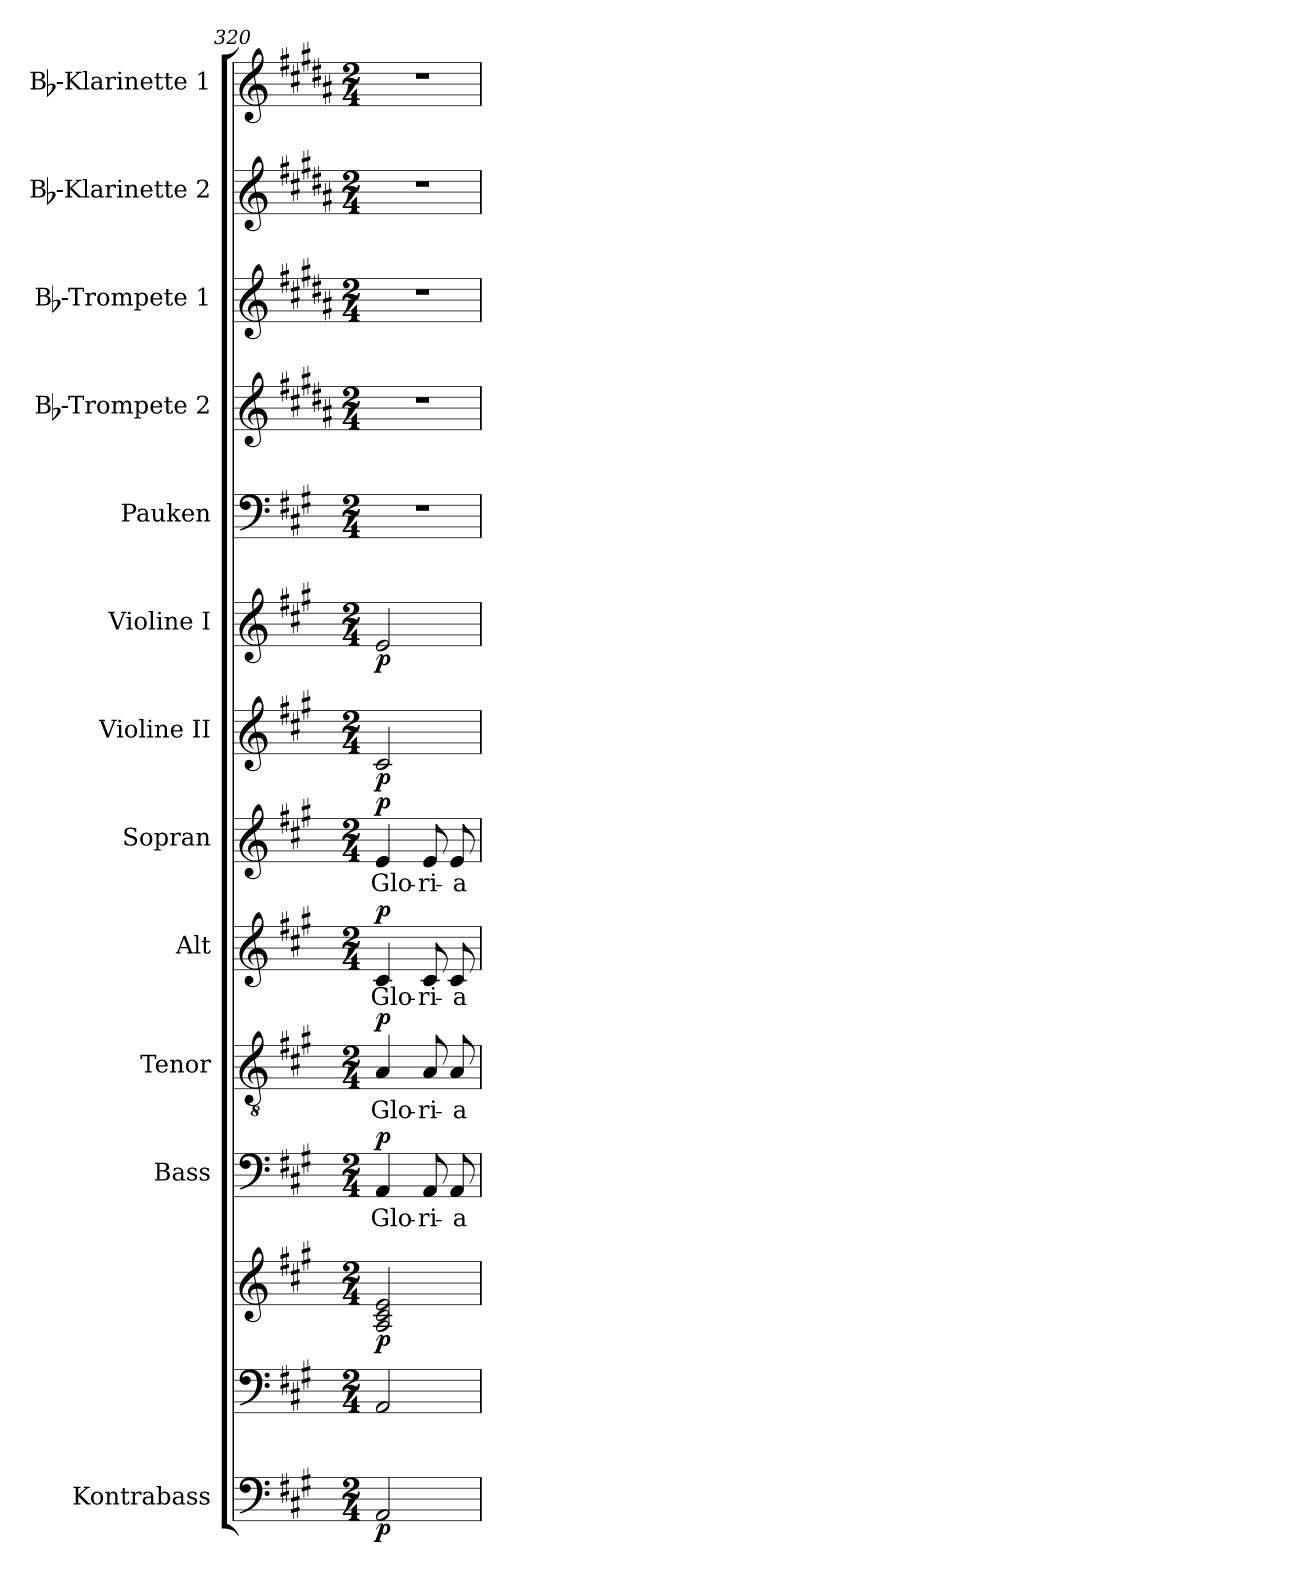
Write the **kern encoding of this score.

**kern	**dynam	**kern	**kern	**dynam	**kern	**text	**dynam	**kern	**text	**dynam	**kern	**text	**dynam	**kern	**text	**dynam	**kern	**dynam	**kern	**dynam	**kern	**kern	**kern	**kern	**kern
*part13	*part13	*part12	*part12	*part12	*part11	*part11	*part11	*part10	*part10	*part10	*part9	*part9	*part9	*part8	*part8	*part8	*part7	*part7	*part6	*part6	*part5	*part4	*part3	*part2	*part1
*staff14	*staff14	*staff13	*staff12	*staff12/13	*staff11	*staff11	*staff11	*staff10	*staff10	*staff10	*staff9	*staff9	*staff9	*staff8	*staff8	*staff8	*staff7	*staff7	*staff6	*staff6	*staff5	*staff4	*staff3	*staff2	*staff1
*I"Kontrabass	*	*	*	*	*I"Bass	*	*	*I"Tenor	*	*	*I"Alt	*	*	*I"Sopran	*	*	*I"Violine II	*	*I"Violine I	*	*I"Pauken	*I"Bb-Trompete 2	*I"Bb-Trompete 1	*I"Bb-Klarinette 2	*I"Bb-Klarinette 1
*I'Kb.	*	*	*	*	*I'B.	*	*	*I'T.	*	*	*I'A.	*	*	*I'S.	*	*	*I'Vl. II	*	*I'Vl. I	*	*I'Pk.	*I'Bb Trp. 2	*I'Bb Trp. 1	*I'Bb Kl. 2	*I'Bb Kl. 1
!!LO:PB:g=z
*clefF4	*	*clefF4	*clefG2	*	*clefF4	*	*	*clefGv2	*	*	*clefG2	*	*	*clefG2	*	*	*clefG2	*	*clefG2	*	*clefF4	*clefG2	*clefG2	*clefG2	*clefG2
*ITrd7c12	*	*	*	*	*	*	*	*	*	*	*	*	*	*	*	*	*	*	*	*	*	*ITrd1c2	*ITrd1c2	*ITrd1c2	*ITrd1c2
*k[f#c#g#]	*	*k[f#c#g#]	*k[f#c#g#]	*	*k[f#c#g#]	*	*	*k[f#c#g#]	*	*	*k[f#c#g#]	*	*	*k[f#c#g#]	*	*	*k[f#c#g#]	*	*k[f#c#g#]	*	*k[f#c#g#]	*k[f#c#g#]	*k[f#c#g#]	*k[f#c#g#]	*k[f#c#g#]
*A:	*	*A:	*A:	*	*A:	*	*	*A:	*	*	*A:	*	*	*A:	*	*	*A:	*	*A:	*	*A:	*A:	*A:	*A:	*A:
*M2/4	*	*M2/4	*M2/4	*	*M2/4	*	*	*M2/4	*	*	*M2/4	*	*	*M2/4	*	*	*M2/4	*	*M2/4	*	*M2/4	*M2/4	*M2/4	*M2/4	*M2/4
=320	=320	=320	=320	=320	=320	=320	=320	=320	=320	=320	=320	=320	=320	=320	=320	=320	=320	=320	=320	=320	=320	=320	=320	=320	=320
!	!LO:DY:b	!	!	!LO:DY:b	!	!LO:LY:b	!LO:DY:a	!	!LO:LY:b	!LO:DY:a	!	!LO:LY:b	!LO:DY:a	!	!LO:LY:b	!LO:DY:a	!	!LO:DY:b	!	!LO:DY:b	!	!	!	!	!
2AAA/	p	2AA/	2A/ 2c#/ 2e/	p	4AA/	Glo-	p	4A/	Glo-	p	4c#/	Glo-	p	4e/	Glo-	p	2c#/	p	2e/	p	2r	2r	2r	2r	2r
!	!	!	!	!	!	!LO:LY:b	!	!	!LO:LY:b	!	!	!LO:LY:b	!	!	!LO:LY:b	!	!	!	!	!	!	!	!	!	!
.	.	.	.	.	8AA/	-ri-	.	8A/	-ri-	.	8c#/	-ri-	.	8e/	-ri-	.	.	.	.	.	.	.	.	.	.
!	!	!	!	!	!	!LO:LY:b	!	!	!LO:LY:b	!	!	!LO:LY:b	!	!	!LO:LY:b	!	!	!	!	!	!	!	!	!	!
.	.	.	.	.	8AA/	-a	.	8A/	-a	.	8c#/	-a	.	8e/	-a	.	.	.	.	.	.	.	.	.	.
=	=	=	=	=	=	=	=	=	=	=	=	=	=	=	=	=	=	=	=	=	=	=	=	=	=
*-	*-	*-	*-	*-	*-	*-	*-	*-	*-	*-	*-	*-	*-	*-	*-	*-	*-	*-	*-	*-	*-	*-	*-	*-	*-
